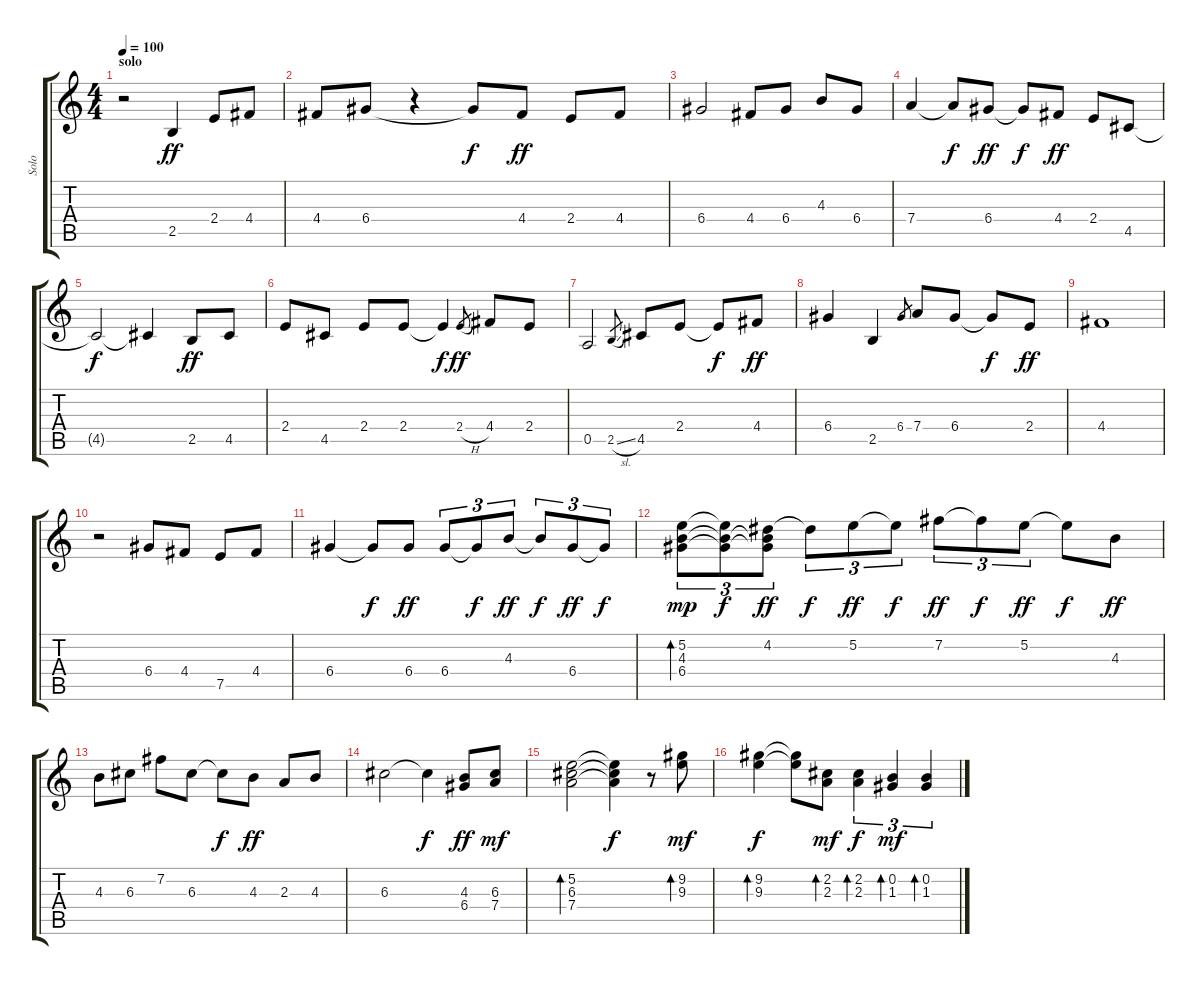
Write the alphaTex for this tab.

\track ("Solo" "Solo") {instrument electricguitarclean}
\staff {score tabs}
\tuning (E4 B3 G3 D3 A2 E2) {hide}
\ts (4 4)
\section ("" "solo")
\tempo 100
\clef g2
\ks c
r.2{dy f} 2.5.4{dy ff} 2.4.8 4.4.8 |
4.4.8 6.4.8 r.4 6.4{t}.8{dy f} 4.4.8{dy ff} 2.4.8 4.4.8 |
6.4.2 4.4.8 6.4.8 4.3.8 6.4.8 |
7.4.4 7.4{t}.8{dy f} 6.4.8{dy ff} 6.4{t}.8{dy f} 4.4.8{dy ff} 2.4.8 4.5.8 |
4.5{t}.2{dy f} 4.5{t}.4 2.5.8{dy ff} 4.5.8 |
2.4.8 4.5.8 2.4.8 2.4.8 2.4{t}.4{dy f} 2.4{h}.8{gr dy ff} 4.4.8 2.4.8 |
0.5.2 2.5{sl}.8{gr} 4.5.8 2.4.8 2.4{t}.8{dy f} 4.4.8{dy ff} |
6.4.4 2.5.4 6.4.8{gr} 7.4.8 6.4.8 6.4{t}.8{dy f} 2.4.8{dy ff} |
4.4.1 |
r.2 6.4.8 4.4.8 7.5.8 4.4.8 |
6.4.4 6.4{t}.8{dy f} 6.4.8{dy ff} 6.4.8{tu (3 2)} 6.4{t}.8{tu (3 2) dy f} 4.3.8{tu (3 2) dy ff} 4.3{t}.8{tu (3 2) dy f} 6.4.8{tu (3 2) dy ff} 6.4{t}.8{tu (3 2) dy f} |
(5.2 4.3 6.4).8{tu (3 2) bd 240 dy mp} (5.2{t} 4.3{t} 6.4{t}).8{tu (3 2) dy f} (4.2 4.3{t} 6.4{t}).8{tu (3 2) dy ff} 4.2{t}.8{tu (3 2) dy f} 5.2.8{tu (3 2) dy ff} 5.2{t}.8{tu (3 2) dy f} 7.2.8{tu (3 2) dy ff} 7.2{t}.8{tu (3 2) dy f} 5.2.8{tu (3 2) dy ff} 5.2{t}.8{dy f} 4.3.8{dy ff} |
4.3.8 6.3.8 7.2.8 6.3.8 6.3{t}.8{dy f} 4.3.8{dy ff} 2.3.8 4.3.8 |
6.3.2 6.3{t}.4{dy f} (4.3 6.4).8{dy ff} (6.3 7.4).8{dy mf} |
(5.2 6.3 7.4).2{bd 240} (5.2{t} 6.3{t} 7.4{t}).4{dy f} r.8 (9.2 9.3).8{bd 240 dy mf} |
(9.2 9.3).4{bd 240 dy f} (9.2{t} 9.3{t}).8 (2.2 2.3).8{bd 240 dy mf} (2.2 2.3).4{tu (3 2) bd 240 dy f} (0.2 1.3).4{tu (3 2) bd 240 dy mf} (0.2 1.3).4{tu (3 2) bd 240}
